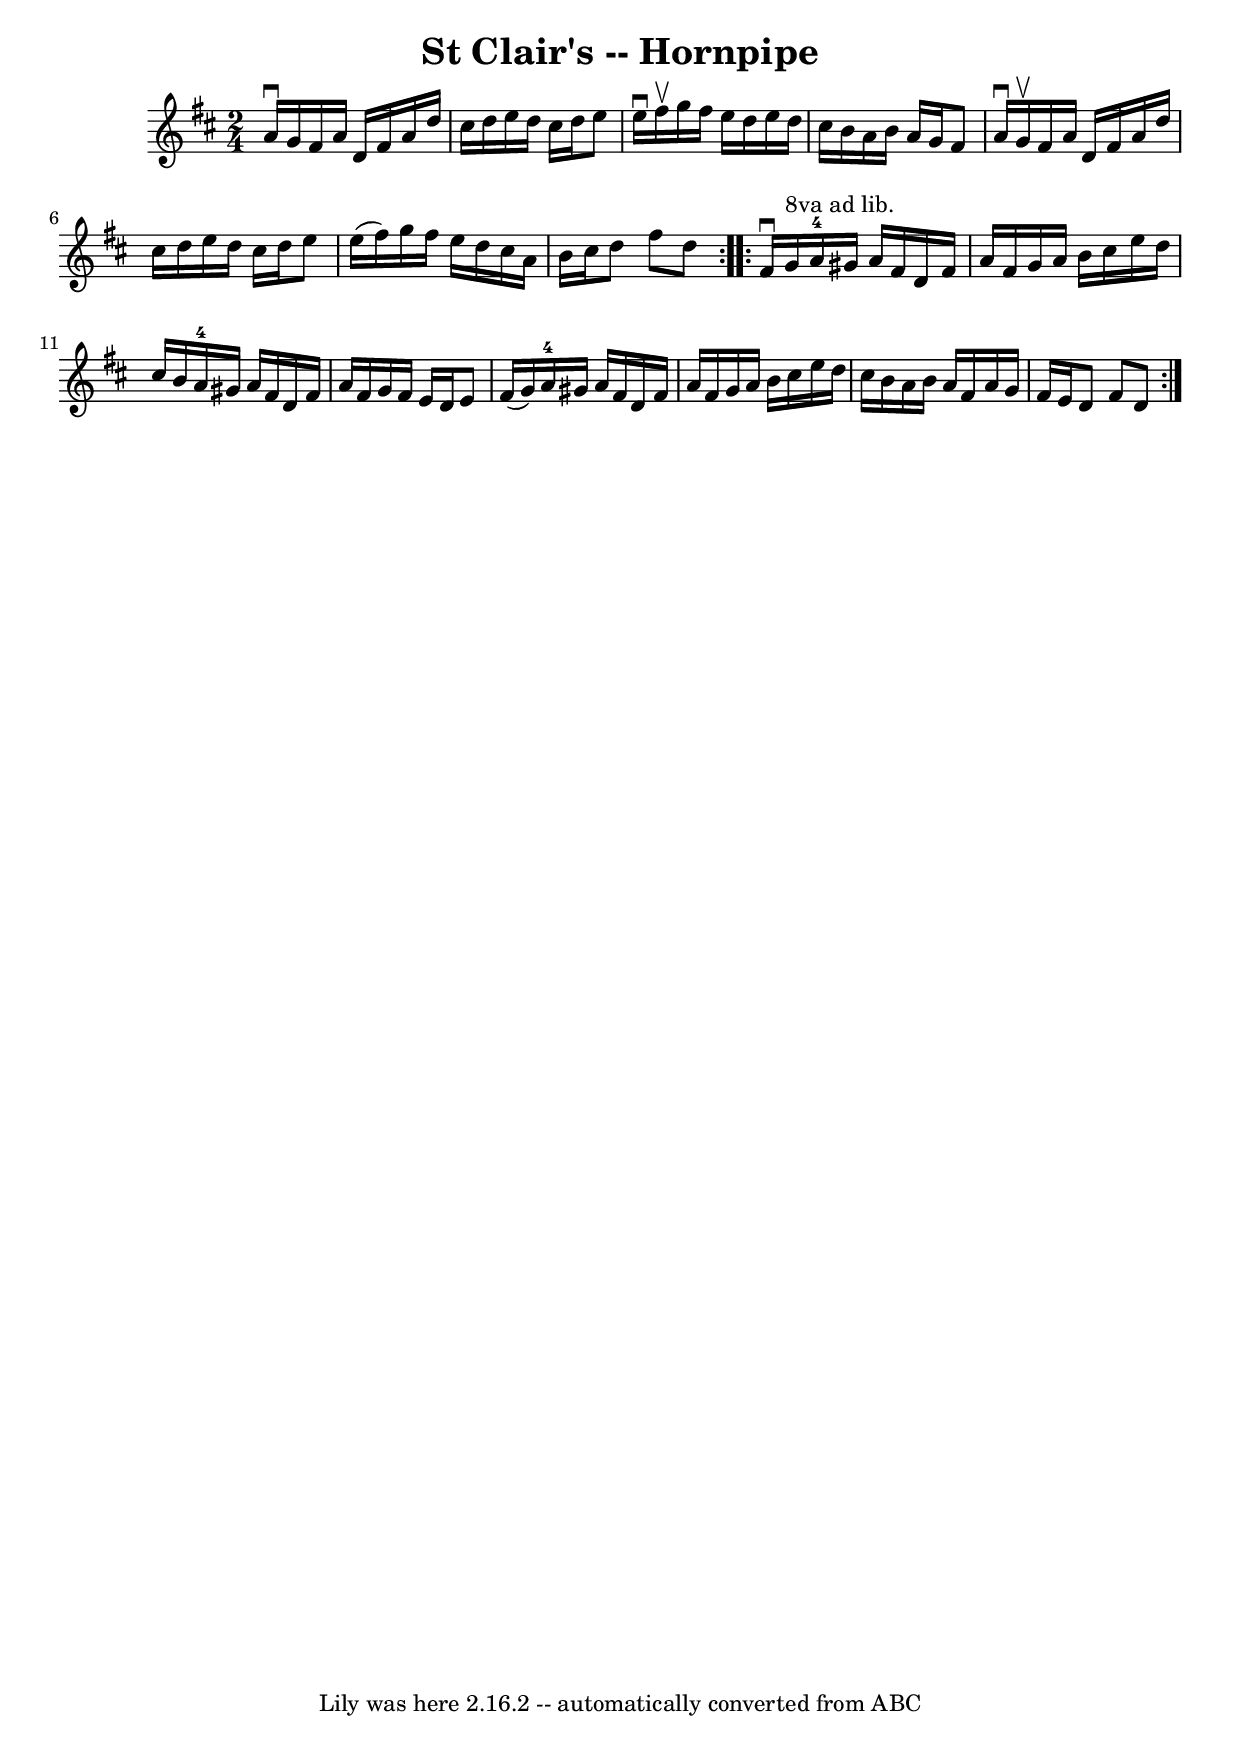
\version "2.16.2"
\include "Mammoth.ily"
\header {
	%% book = "Cole's 1000 Fiddle Tunes"
	crossRefNumber = "1"
	footnotes = ""
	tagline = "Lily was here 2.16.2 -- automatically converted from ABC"
	title = "St Clair's -- Hornpipe"
}
voicedefault =  {


\repeat volta 2 {
\time 2/4 
\key d \major a'16^\downbow g'16  |
 fis'16 a'16    
d'16 fis'16 a'16 d''16 cis''16 d''16  |
 e''16 d''16  
 cis''16 d''16 e''8 e''16^\downbow fis''16^\upbow |
   
g''16 fis''16 e''16 d''16 e''16 d''16 cis''16 b'16  
|
 a'16 b'16 a'16 g'16 fis'8 a'16^\downbow g'16 
^\upbow |
 fis'16 a'16 d'16 fis'16 a'16 d''16    
cis''16 d''16  |
 e''16 d''16 cis''16 d''16 e''8    
e''16 (fis''16) |
 g''16 fis''16 e''16 d''16 cis''16  
 a'16 b'16 cis''16  |
 d''8 fis''8 d''8  }     
\repeat volta 2 { fis'16^\downbow g'16^"8va ad lib." |
 a'16-4 
 gis'16 a'16 fis'16 d'16 fis'16 a'16 fis'16  |
 g'16 
 a'16 b'16 cis''16 e''16 d''16 cis''16 b'16  |
       
a'16-4 gis'16 a'16 fis'16 d'16 fis'16 a'16 fis'16  
|
 g'16 fis'16 e'16 d'16 e'8 fis'16 (g'16) 
|
 a'16-4 gis'16 a'16 fis'16 d'16 fis'16 a'16   
 fis'16  |
 g'16 a'16 b'16 cis''16 e''16 d''16    
cis''16 b'16  |
 a'16 b'16 a'16 fis'16 a'16 g'16    
fis'16 e'16  |
 d'8 fis'8 d'8  }   
}

\score{
    <<

	\context Staff="default"
	{
	    \voicedefault 
	}

    >>
	\layout {
	}
	\midi {}
}
